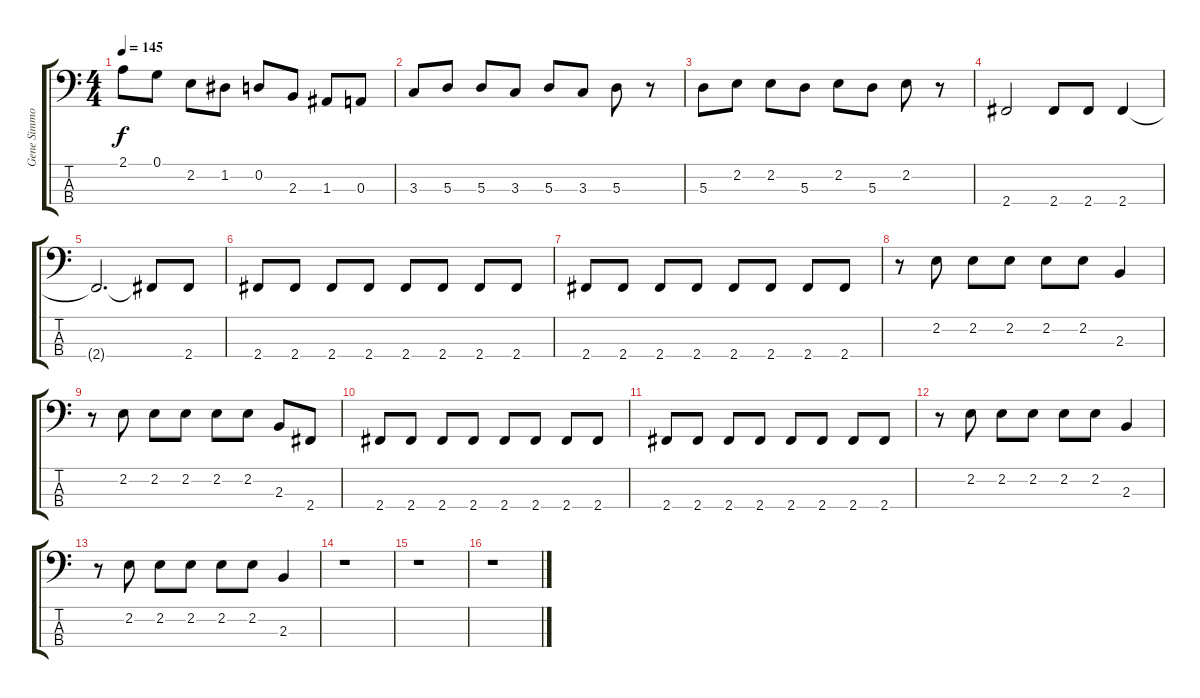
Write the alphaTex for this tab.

\track ("Gene Simmons [Bass]" "Gene Simmo") {instrument electricbasspick}
\staff {score tabs}
\tuning (G2 D2 A1 E1) {hide}
\ts (4 4)
\tempo 145
\clef f4
\ks c
2.1.8{dy f} 0.1.8 2.2.8 1.2.8 0.2.8 2.3.8 1.3.8 0.3.8 |
3.3.8 5.3.8 5.3.8 3.3.8 5.3.8 3.3.8 5.3.8 r.8 |
5.3.8 2.2.8 2.2.8 5.3.8 2.2.8 5.3.8 2.2.8 r.8 |
2.4.2 2.4.8 2.4.8 2.4.4 |
2.4{t}.2{d} 2.4{t}.8 2.4.8 |
2.4.8 2.4.8 2.4.8 2.4.8 2.4.8 2.4.8 2.4.8 2.4.8 |
2.4.8 2.4.8 2.4.8 2.4.8 2.4.8 2.4.8 2.4.8 2.4.8 |
r.8 2.2.8 2.2.8 2.2.8 2.2.8 2.2.8 2.3.4 |
r.8 2.2.8 2.2.8 2.2.8 2.2.8 2.2.8 2.3.8 2.4.8 |
2.4.8 2.4.8 2.4.8 2.4.8 2.4.8 2.4.8 2.4.8 2.4.8 |
2.4.8 2.4.8 2.4.8 2.4.8 2.4.8 2.4.8 2.4.8 2.4.8 |
r.8 2.2.8 2.2.8 2.2.8 2.2.8 2.2.8 2.3.4 |
r.8 2.2.8 2.2.8 2.2.8 2.2.8 2.2.8 2.3.4 |
r.1 |
r.1 |
r.1
